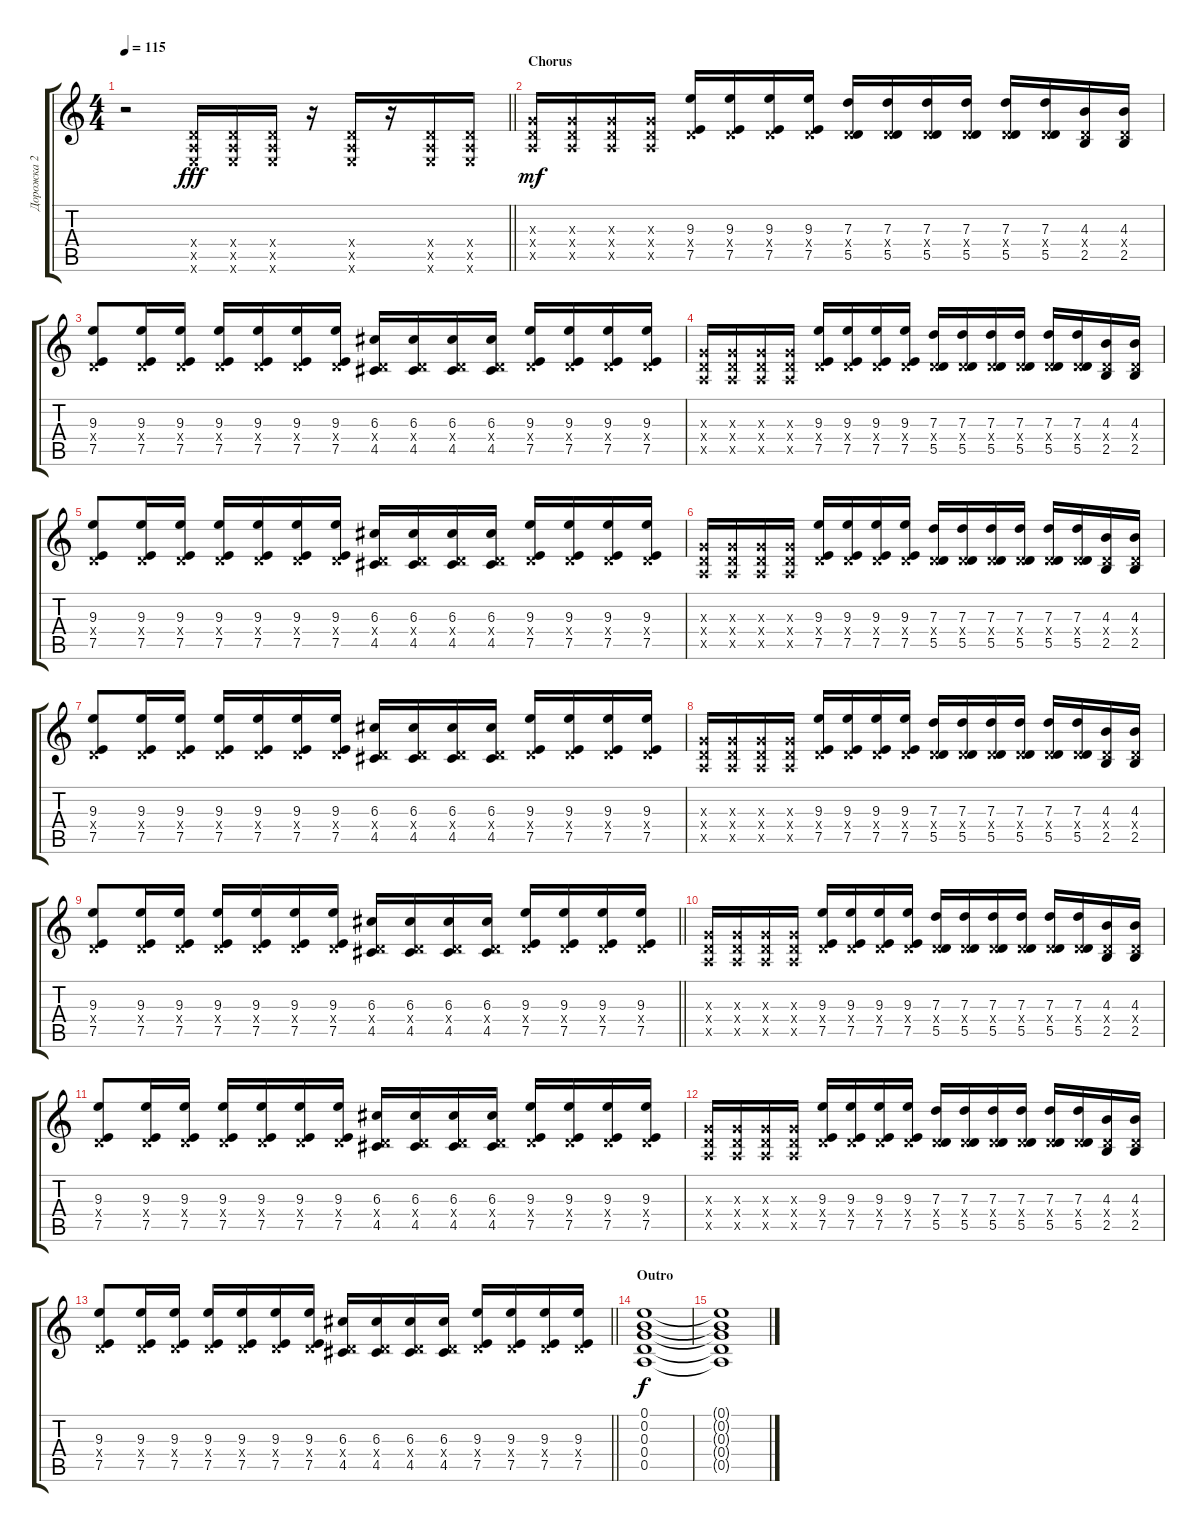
\track ("Дорожка 2" "Дорожка 2") {instrument distortionguitar}
\staff {score tabs}
\tuning (E4 B3 G3 D3 A2 E2) {hide}
\ts (4 4)
\tempo 115
\clef g2
\barLineRight lightlight
\ks c
r.2{dy f} (0.4{x} 0.5{x} 0.6{x}).16{dy fff} (0.4{x} 0.5{x} 0.6{x}).16 (0.4{x} 0.5{x} 0.6{x}).16 r.16 (0.4{x} 0.5{x} 0.6{x}).16 r.16 (0.4{x} 0.5{x} 0.6{x}).16 (0.4{x} 0.5{x} 0.6{x}).16 |
\section ("" "Chorus")
(0.3{x} 0.4{x} 0.5{x}).16{dy mf} (0.3{x} 0.4{x} 0.5{x}).16 (0.3{x} 0.4{x} 0.5{x}).16 (0.3{x} 0.4{x} 0.5{x}).16 (9.3 0.4{x} 7.5).16 (9.3 0.4{x} 7.5).16 (9.3 0.4{x} 7.5).16 (9.3 0.4{x} 7.5).16 (7.3 0.4{x} 5.5).16 (7.3 0.4{x} 5.5).16 (7.3 0.4{x} 5.5).16 (7.3 0.4{x} 5.5).16 (7.3 0.4{x} 5.5).16 (7.3 0.4{x} 5.5).16 (4.3 0.4{x} 2.5).16 (4.3 0.4{x} 2.5).16 |
(9.3 0.4{x} 7.5).8 (9.3 0.4{x} 7.5).16 (9.3 0.4{x} 7.5).16 (9.3 0.4{x} 7.5).16 (9.3 0.4{x} 7.5).16 (9.3 0.4{x} 7.5).16 (9.3 0.4{x} 7.5).16 (6.3 0.4{x} 4.5).16 (6.3 0.4{x} 4.5).16 (6.3 0.4{x} 4.5).16 (6.3 0.4{x} 4.5).16 (9.3 0.4{x} 7.5).16 (9.3 0.4{x} 7.5).16 (9.3 0.4{x} 7.5).16 (9.3 0.4{x} 7.5).16 |
(0.3{x} 0.4{x} 0.5{x}).16 (0.3{x} 0.4{x} 0.5{x}).16 (0.3{x} 0.4{x} 0.5{x}).16 (0.3{x} 0.4{x} 0.5{x}).16 (9.3 0.4{x} 7.5).16 (9.3 0.4{x} 7.5).16 (9.3 0.4{x} 7.5).16 (9.3 0.4{x} 7.5).16 (7.3 0.4{x} 5.5).16 (7.3 0.4{x} 5.5).16 (7.3 0.4{x} 5.5).16 (7.3 0.4{x} 5.5).16 (7.3 0.4{x} 5.5).16 (7.3 0.4{x} 5.5).16 (4.3 0.4{x} 2.5).16 (4.3 0.4{x} 2.5).16 |
(9.3 0.4{x} 7.5).8 (9.3 0.4{x} 7.5).16 (9.3 0.4{x} 7.5).16 (9.3 0.4{x} 7.5).16 (9.3 0.4{x} 7.5).16 (9.3 0.4{x} 7.5).16 (9.3 0.4{x} 7.5).16 (6.3 0.4{x} 4.5).16 (6.3 0.4{x} 4.5).16 (6.3 0.4{x} 4.5).16 (6.3 0.4{x} 4.5).16 (9.3 0.4{x} 7.5).16 (9.3 0.4{x} 7.5).16 (9.3 0.4{x} 7.5).16 (9.3 0.4{x} 7.5).16 |
(0.3{x} 0.4{x} 0.5{x}).16 (0.3{x} 0.4{x} 0.5{x}).16 (0.3{x} 0.4{x} 0.5{x}).16 (0.3{x} 0.4{x} 0.5{x}).16 (9.3 0.4{x} 7.5).16 (9.3 0.4{x} 7.5).16 (9.3 0.4{x} 7.5).16 (9.3 0.4{x} 7.5).16 (7.3 0.4{x} 5.5).16 (7.3 0.4{x} 5.5).16 (7.3 0.4{x} 5.5).16 (7.3 0.4{x} 5.5).16 (7.3 0.4{x} 5.5).16 (7.3 0.4{x} 5.5).16 (4.3 0.4{x} 2.5).16 (4.3 0.4{x} 2.5).16 |
(9.3 0.4{x} 7.5).8 (9.3 0.4{x} 7.5).16 (9.3 0.4{x} 7.5).16 (9.3 0.4{x} 7.5).16 (9.3 0.4{x} 7.5).16 (9.3 0.4{x} 7.5).16 (9.3 0.4{x} 7.5).16 (6.3 0.4{x} 4.5).16 (6.3 0.4{x} 4.5).16 (6.3 0.4{x} 4.5).16 (6.3 0.4{x} 4.5).16 (9.3 0.4{x} 7.5).16 (9.3 0.4{x} 7.5).16 (9.3 0.4{x} 7.5).16 (9.3 0.4{x} 7.5).16 |
(0.3{x} 0.4{x} 0.5{x}).16 (0.3{x} 0.4{x} 0.5{x}).16 (0.3{x} 0.4{x} 0.5{x}).16 (0.3{x} 0.4{x} 0.5{x}).16 (9.3 0.4{x} 7.5).16 (9.3 0.4{x} 7.5).16 (9.3 0.4{x} 7.5).16 (9.3 0.4{x} 7.5).16 (7.3 0.4{x} 5.5).16 (7.3 0.4{x} 5.5).16 (7.3 0.4{x} 5.5).16 (7.3 0.4{x} 5.5).16 (7.3 0.4{x} 5.5).16 (7.3 0.4{x} 5.5).16 (4.3 0.4{x} 2.5).16 (4.3 0.4{x} 2.5).16 |
\barLineRight lightlight
(9.3 0.4{x} 7.5).8 (9.3 0.4{x} 7.5).16 (9.3 0.4{x} 7.5).16 (9.3 0.4{x} 7.5).16 (9.3 0.4{x} 7.5).16 (9.3 0.4{x} 7.5).16 (9.3 0.4{x} 7.5).16 (6.3 0.4{x} 4.5).16 (6.3 0.4{x} 4.5).16 (6.3 0.4{x} 4.5).16 (6.3 0.4{x} 4.5).16 (9.3 0.4{x} 7.5).16 (9.3 0.4{x} 7.5).16 (9.3 0.4{x} 7.5).16 (9.3 0.4{x} 7.5).16 |
(0.3{x} 0.4{x} 0.5{x}).16 (0.3{x} 0.4{x} 0.5{x}).16 (0.3{x} 0.4{x} 0.5{x}).16 (0.3{x} 0.4{x} 0.5{x}).16 (9.3 0.4{x} 7.5).16 (9.3 0.4{x} 7.5).16 (9.3 0.4{x} 7.5).16 (9.3 0.4{x} 7.5).16 (7.3 0.4{x} 5.5).16 (7.3 0.4{x} 5.5).16 (7.3 0.4{x} 5.5).16 (7.3 0.4{x} 5.5).16 (7.3 0.4{x} 5.5).16 (7.3 0.4{x} 5.5).16 (4.3 0.4{x} 2.5).16 (4.3 0.4{x} 2.5).16 |
(9.3 0.4{x} 7.5).8 (9.3 0.4{x} 7.5).16 (9.3 0.4{x} 7.5).16 (9.3 0.4{x} 7.5).16 (9.3 0.4{x} 7.5).16 (9.3 0.4{x} 7.5).16 (9.3 0.4{x} 7.5).16 (6.3 0.4{x} 4.5).16 (6.3 0.4{x} 4.5).16 (6.3 0.4{x} 4.5).16 (6.3 0.4{x} 4.5).16 (9.3 0.4{x} 7.5).16 (9.3 0.4{x} 7.5).16 (9.3 0.4{x} 7.5).16 (9.3 0.4{x} 7.5).16 |
(0.3{x} 0.4{x} 0.5{x}).16 (0.3{x} 0.4{x} 0.5{x}).16 (0.3{x} 0.4{x} 0.5{x}).16 (0.3{x} 0.4{x} 0.5{x}).16 (9.3 0.4{x} 7.5).16 (9.3 0.4{x} 7.5).16 (9.3 0.4{x} 7.5).16 (9.3 0.4{x} 7.5).16 (7.3 0.4{x} 5.5).16 (7.3 0.4{x} 5.5).16 (7.3 0.4{x} 5.5).16 (7.3 0.4{x} 5.5).16 (7.3 0.4{x} 5.5).16 (7.3 0.4{x} 5.5).16 (4.3 0.4{x} 2.5).16 (4.3 0.4{x} 2.5).16 |
\barLineRight lightlight
(9.3 0.4{x} 7.5).8 (9.3 0.4{x} 7.5).16 (9.3 0.4{x} 7.5).16 (9.3 0.4{x} 7.5).16 (9.3 0.4{x} 7.5).16 (9.3 0.4{x} 7.5).16 (9.3 0.4{x} 7.5).16 (6.3 0.4{x} 4.5).16 (6.3 0.4{x} 4.5).16 (6.3 0.4{x} 4.5).16 (6.3 0.4{x} 4.5).16 (9.3 0.4{x} 7.5).16 (9.3 0.4{x} 7.5).16 (9.3 0.4{x} 7.5).16 (9.3 0.4{x} 7.5).16 |
\section ("" "Outro")
(0.1 0.2 0.3 0.4 0.5).1{dy f} |
(0.1{t} 0.2{t} 0.3{t} 0.4{t} 0.5{t}).1
